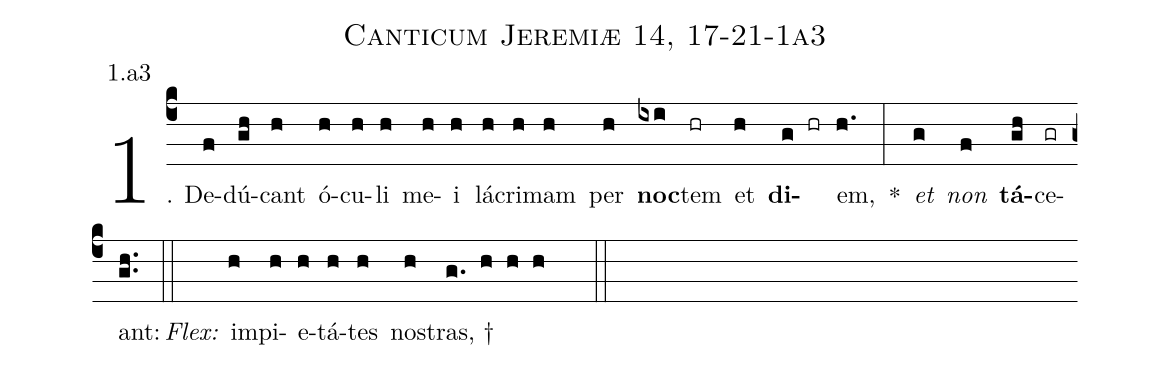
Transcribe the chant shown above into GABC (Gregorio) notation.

name: Canticum Jeremiæ 14, 17-21-1a3;
annotation: 1.a3;
%%
(c4)1. De(f)dú(gh)cant(h) ó(h)cu(h)li(h) me(h)i(h) lá(h)cri(h)mam(h) per(h) <b>noc</b>(ixi)tem(hr) et(h) <b>di</b>(g hr)em,(h.) *(:) <i>et</i>(g) <i>non</i>(f) <b>tá</b>(gh)ce(gr)ant:(gh..) (::)
<i>Flex:</i>()  im(h)pi(h)e(h)tá(h)tes(h) nos(h)tras, †(g. h h h  ::)
